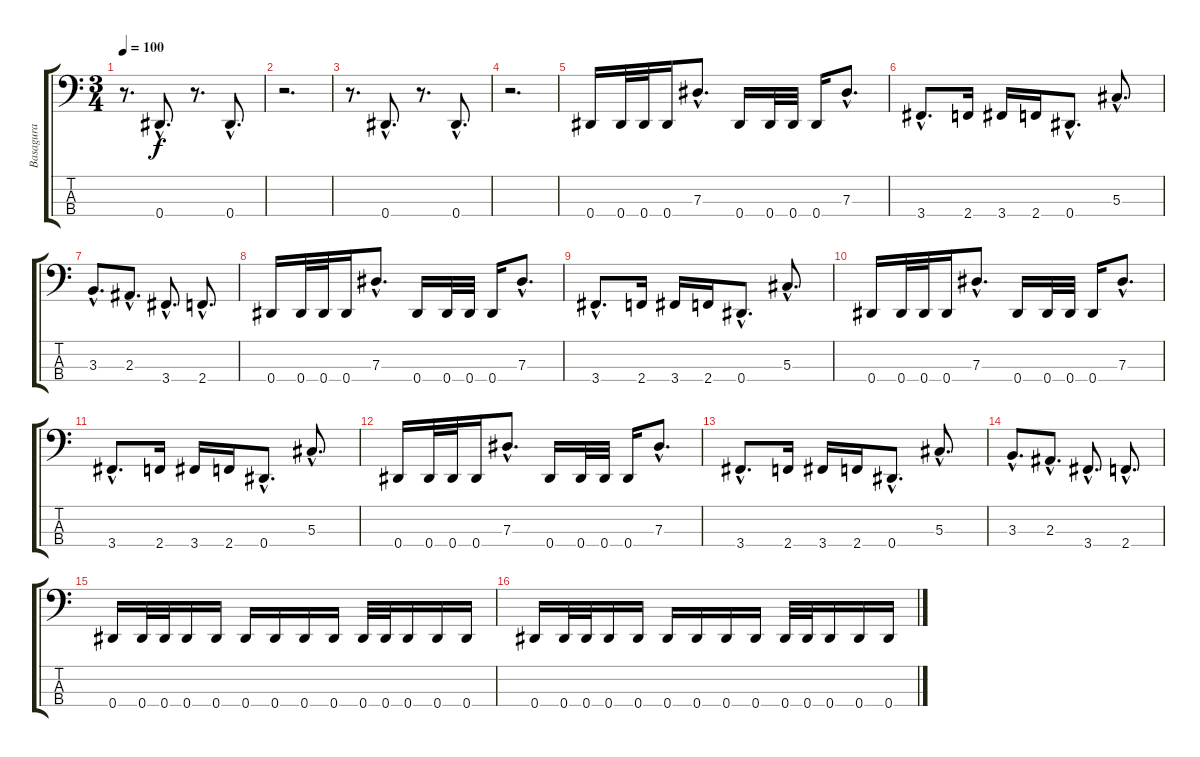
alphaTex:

\track ("Basagura" "Basagura") {instrument electricbasspick}
\staff {score tabs}
\tuning (Gb2 Db2 Ab1 Eb1) {hide}
\ts (3 4)
\tempo 100
\clef f4
\ks c
r.8{d dy f instrument electricbasspick} 0.4{hac}.8{d} r.8{d} 0.4{hac}.8{d} |
r.2{d} |
r.8{d} 0.4{hac}.8{d} r.8{d} 0.4{hac}.8{d} |
r.2{d} |
0.4.16 0.4.32 0.4.32 0.4.16 7.3{hac}.8{d} 0.4.16 0.4.32 0.4.32 0.4.16 7.3{hac}.8{d} |
3.4{hac}.8{d} 2.4.16 3.4.16 2.4.16 0.4{hac}.8{d} 5.3{hac}.8{d} |
3.3{hac}.8{d} 2.3{hac}.8{d} 3.4{hac}.8{d} 2.4{hac}.8{d} |
0.4.16 0.4.32 0.4.32 0.4.16 7.3{hac}.8{d} 0.4.16 0.4.32 0.4.32 0.4.16 7.3{hac}.8{d} |
3.4{hac}.8{d} 2.4.16 3.4.16 2.4.16 0.4{hac}.8{d} 5.3{hac}.8{d} |
0.4.16 0.4.32 0.4.32 0.4.16 7.3{hac}.8{d} 0.4.16 0.4.32 0.4.32 0.4.16 7.3{hac}.8{d} |
3.4{hac}.8{d} 2.4.16 3.4.16 2.4.16 0.4{hac}.8{d} 5.3{hac}.8{d} |
0.4.16 0.4.32 0.4.32 0.4.16 7.3{hac}.8{d} 0.4.16 0.4.32 0.4.32 0.4.16 7.3{hac}.8{d} |
3.4{hac}.8{d} 2.4.16 3.4.16 2.4.16 0.4{hac}.8{d} 5.3{hac}.8{d} |
3.3{hac}.8{d} 2.3{hac}.8{d} 3.4{hac}.8{d} 2.4{hac}.8{d} |
0.4.16 0.4.32 0.4.32 0.4.16 0.4.16 0.4.16 0.4.16 0.4.16 0.4.16 0.4.32 0.4.32 0.4.16 0.4.16 0.4.16 |
0.4.16 0.4.32 0.4.32 0.4.16 0.4.16 0.4.16 0.4.16 0.4.16 0.4.16 0.4.32 0.4.32 0.4.16 0.4.16 0.4.16
